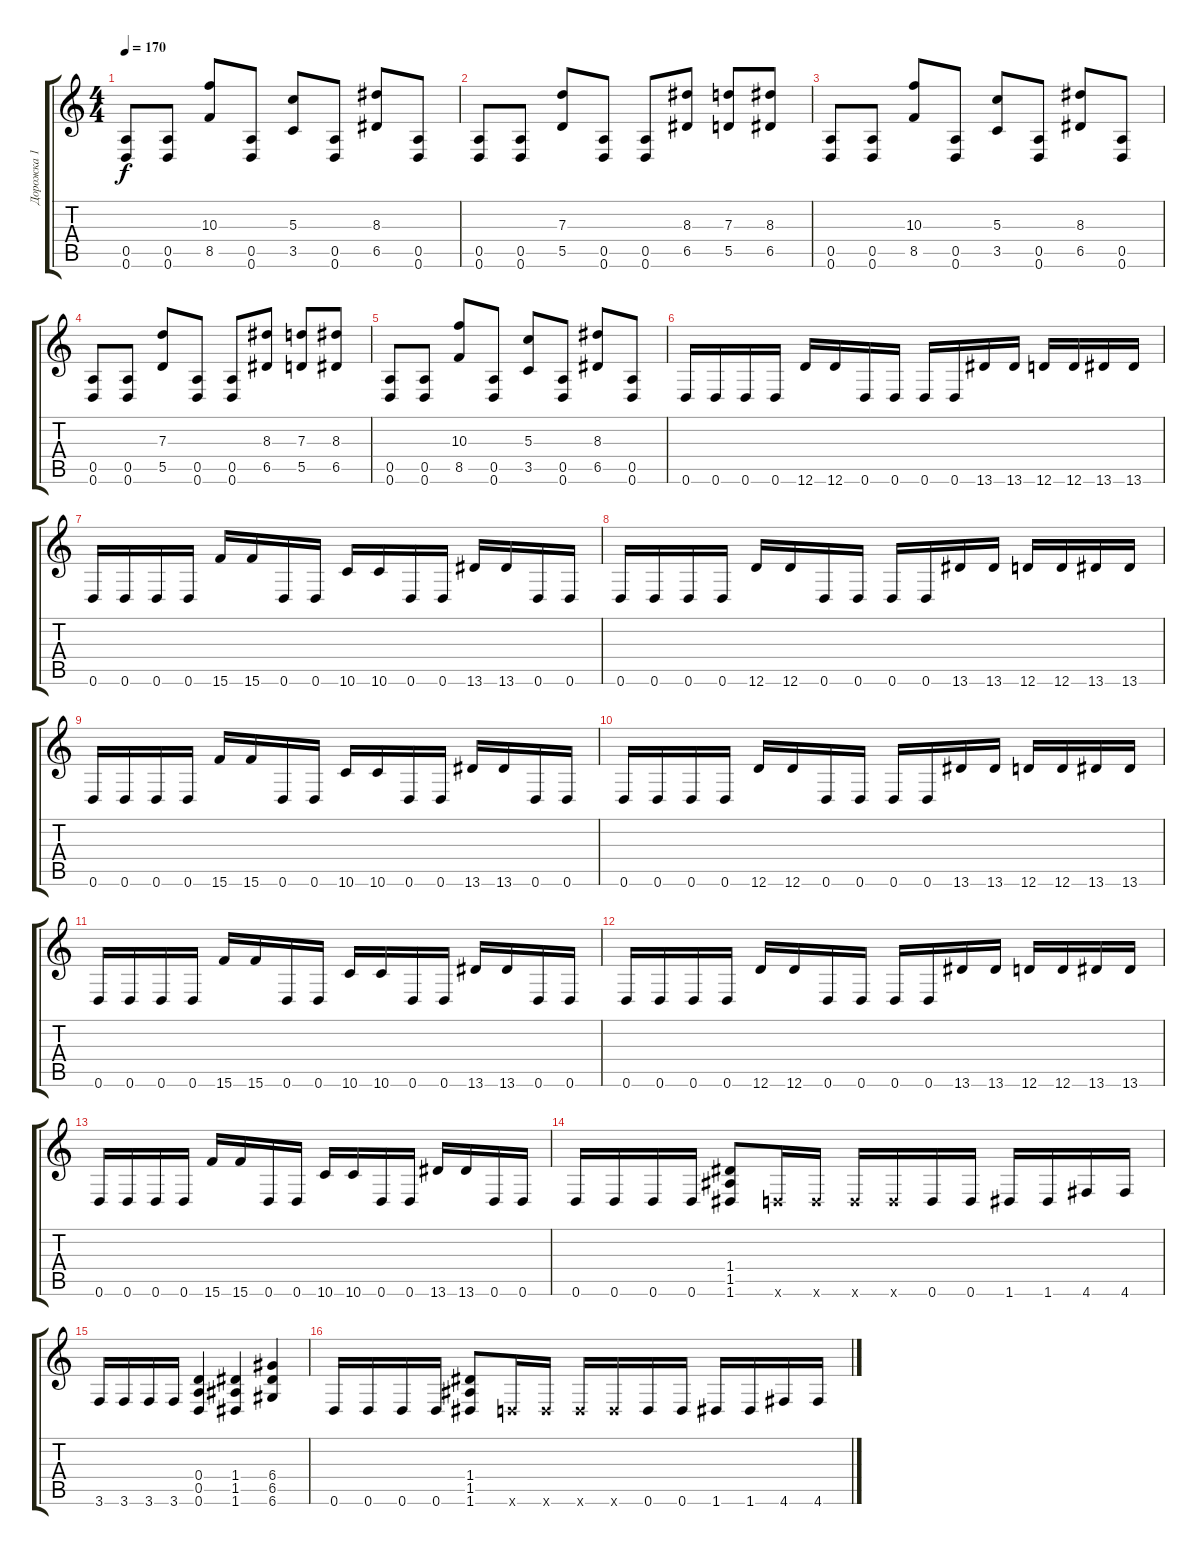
\track ("Дорожка 1" "Дорожка 1") {instrument distortionguitar}
\staff {score tabs}
\tuning (E4 B3 G3 D3 A2 D2) {hide}
\ts (4 4)
\tempo 170
\clef g2
\ks c
(0.5 0.6).8{dy f} (0.5 0.6).8 (10.3 8.5).8 (0.5 0.6).8 (5.3 3.5).8 (0.5 0.6).8 (8.3 6.5).8 (0.5 0.6).8 |
(0.5 0.6).8 (0.5 0.6).8 (7.3 5.5).8 (0.5 0.6).8 (0.5 0.6).8 (8.3 6.5).8 (7.3 5.5).8 (8.3 6.5).8 |
(0.5 0.6).8 (0.5 0.6).8 (10.3 8.5).8 (0.5 0.6).8 (5.3 3.5).8 (0.5 0.6).8 (8.3 6.5).8 (0.5 0.6).8 |
(0.5 0.6).8 (0.5 0.6).8 (7.3 5.5).8 (0.5 0.6).8 (0.5 0.6).8 (8.3 6.5).8 (7.3 5.5).8 (8.3 6.5).8 |
(0.5 0.6).8 (0.5 0.6).8 (10.3 8.5).8 (0.5 0.6).8 (5.3 3.5).8 (0.5 0.6).8 (8.3 6.5).8 (0.5 0.6).8 |
0.6.16 0.6.16 0.6.16 0.6.16 12.6.16 12.6.16 0.6.16 0.6.16 0.6.16 0.6.16 13.6.16 13.6.16 12.6.16 12.6.16 13.6.16 13.6.16 |
0.6.16 0.6.16 0.6.16 0.6.16 15.6.16 15.6.16 0.6.16 0.6.16 10.6.16 10.6.16 0.6.16 0.6.16 13.6.16 13.6.16 0.6.16 0.6.16 |
0.6.16 0.6.16 0.6.16 0.6.16 12.6.16 12.6.16 0.6.16 0.6.16 0.6.16 0.6.16 13.6.16 13.6.16 12.6.16 12.6.16 13.6.16 13.6.16 |
0.6.16 0.6.16 0.6.16 0.6.16 15.6.16 15.6.16 0.6.16 0.6.16 10.6.16 10.6.16 0.6.16 0.6.16 13.6.16 13.6.16 0.6.16 0.6.16 |
0.6.16 0.6.16 0.6.16 0.6.16 12.6.16 12.6.16 0.6.16 0.6.16 0.6.16 0.6.16 13.6.16 13.6.16 12.6.16 12.6.16 13.6.16 13.6.16 |
0.6.16 0.6.16 0.6.16 0.6.16 15.6.16 15.6.16 0.6.16 0.6.16 10.6.16 10.6.16 0.6.16 0.6.16 13.6.16 13.6.16 0.6.16 0.6.16 |
0.6.16 0.6.16 0.6.16 0.6.16 12.6.16 12.6.16 0.6.16 0.6.16 0.6.16 0.6.16 13.6.16 13.6.16 12.6.16 12.6.16 13.6.16 13.6.16 |
0.6.16 0.6.16 0.6.16 0.6.16 15.6.16 15.6.16 0.6.16 0.6.16 10.6.16 10.6.16 0.6.16 0.6.16 13.6.16 13.6.16 0.6.16 0.6.16 |
0.6.16 0.6.16 0.6.16 0.6.16 (1.4 1.5 1.6).8 0.6{x}.16 0.6{x}.16 0.6{x}.16 0.6{x}.16 0.6.16 0.6.16 1.6.16 1.6.16 4.6.16 4.6.16 |
3.6.16 3.6.16 3.6.16 3.6.16 (0.4 0.5 0.6).4 (1.4 1.5 1.6).4 (6.4 6.5 6.6).4 |
0.6.16 0.6.16 0.6.16 0.6.16 (1.4 1.5 1.6).8 0.6{x}.16 0.6{x}.16 0.6{x}.16 0.6{x}.16 0.6.16 0.6.16 1.6.16 1.6.16 4.6.16 4.6.16
